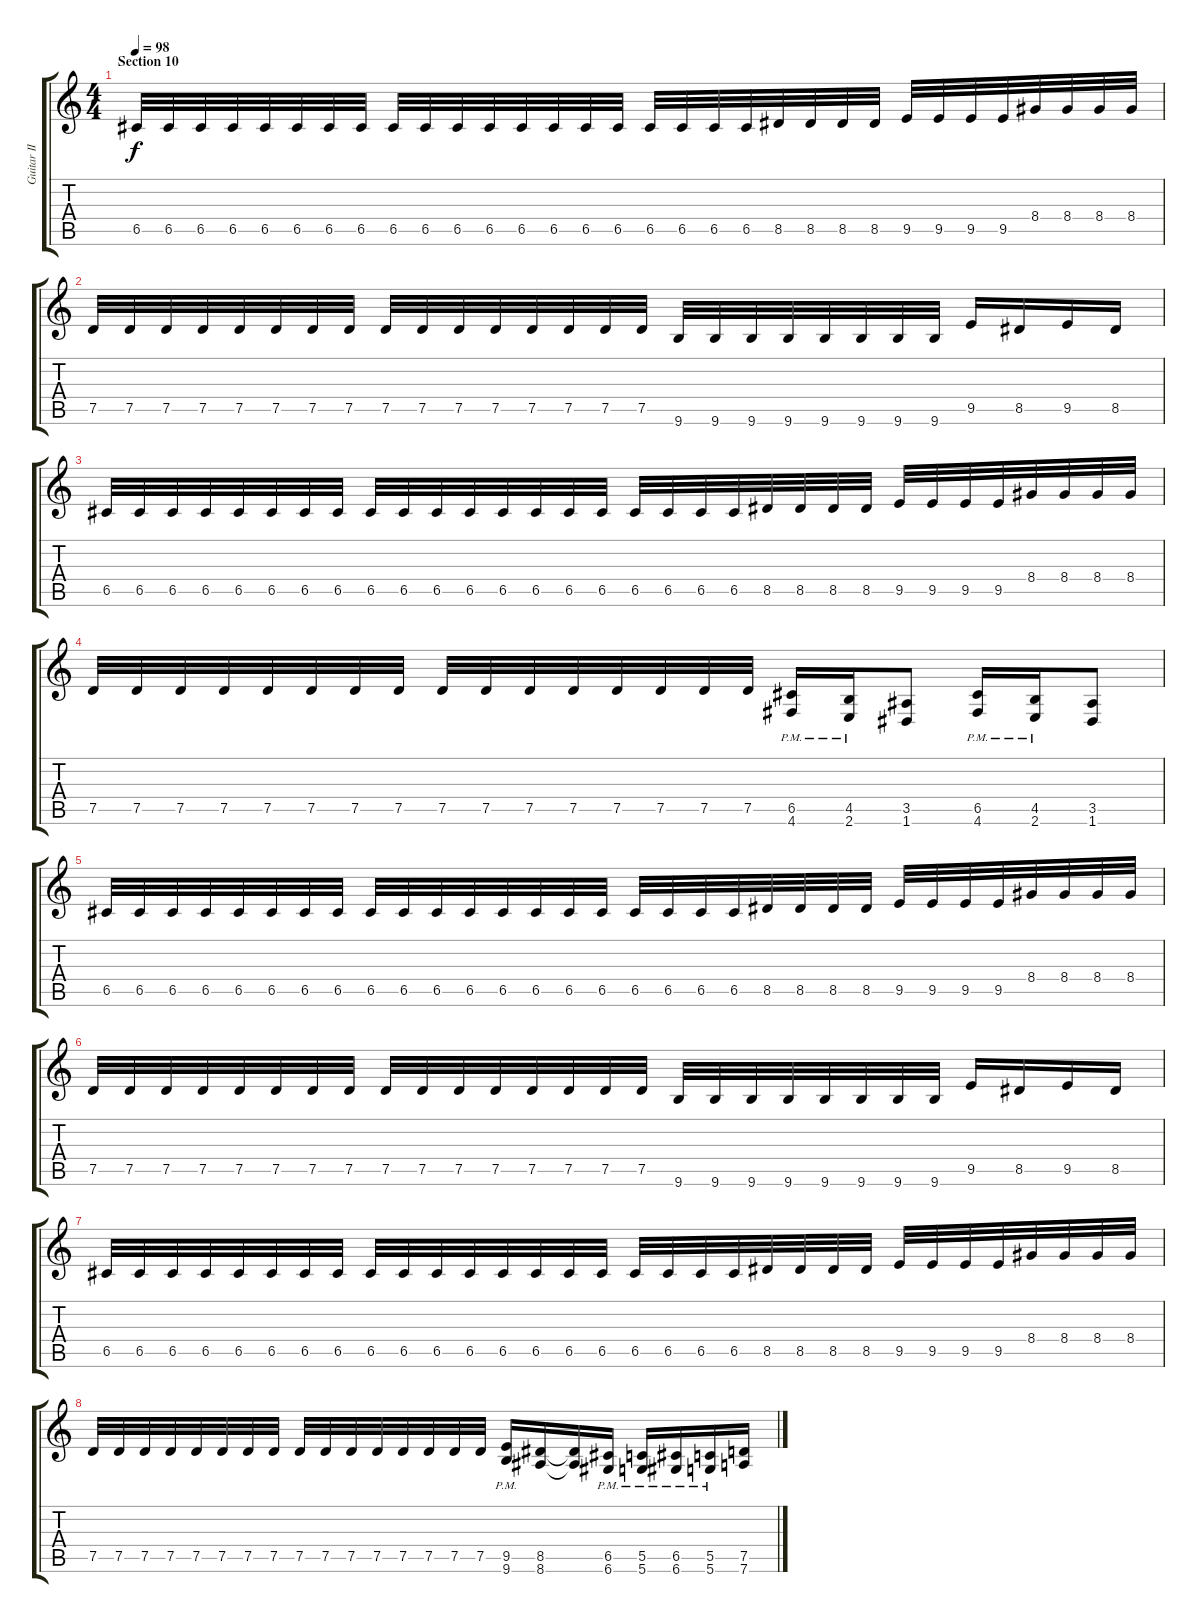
\track ("Guitar II" "Guitar II") {instrument overdrivenguitar}
\staff {score tabs}
\tuning (D4 A3 F3 C3 G2 D2) {hide}
\ts (4 4)
\section ("" "Section 10")
\tempo 98
\clef g2
\ks c
6.5.32{dy f} 6.5.32 6.5.32 6.5.32 6.5.32 6.5.32 6.5.32 6.5.32 6.5.32 6.5.32 6.5.32 6.5.32 6.5.32 6.5.32 6.5.32 6.5.32 6.5.32 6.5.32 6.5.32 6.5.32 8.5.32 8.5.32 8.5.32 8.5.32 9.5.32 9.5.32 9.5.32 9.5.32 8.4.32 8.4.32 8.4.32 8.4.32 |
7.5.32 7.5.32 7.5.32 7.5.32 7.5.32 7.5.32 7.5.32 7.5.32 7.5.32 7.5.32 7.5.32 7.5.32 7.5.32 7.5.32 7.5.32 7.5.32 9.6.32 9.6.32 9.6.32 9.6.32 9.6.32 9.6.32 9.6.32 9.6.32 9.5.16 8.5.16 9.5.16 8.5.16 |
6.5.32 6.5.32 6.5.32 6.5.32 6.5.32 6.5.32 6.5.32 6.5.32 6.5.32 6.5.32 6.5.32 6.5.32 6.5.32 6.5.32 6.5.32 6.5.32 6.5.32 6.5.32 6.5.32 6.5.32 8.5.32 8.5.32 8.5.32 8.5.32 9.5.32 9.5.32 9.5.32 9.5.32 8.4.32 8.4.32 8.4.32 8.4.32 |
7.5.32 7.5.32 7.5.32 7.5.32 7.5.32 7.5.32 7.5.32 7.5.32 7.5.32 7.5.32 7.5.32 7.5.32 7.5.32 7.5.32 7.5.32 7.5.32 (6.5{pm} 4.6{pm}).16 (4.5{pm} 2.6{pm}).16 (3.5 1.6).8 (6.5{pm} 4.6{pm}).16 (4.5{pm} 2.6{pm}).16 (3.5 1.6).8 |
6.5.32 6.5.32 6.5.32 6.5.32 6.5.32 6.5.32 6.5.32 6.5.32 6.5.32 6.5.32 6.5.32 6.5.32 6.5.32 6.5.32 6.5.32 6.5.32 6.5.32 6.5.32 6.5.32 6.5.32 8.5.32 8.5.32 8.5.32 8.5.32 9.5.32 9.5.32 9.5.32 9.5.32 8.4.32 8.4.32 8.4.32 8.4.32 |
7.5.32 7.5.32 7.5.32 7.5.32 7.5.32 7.5.32 7.5.32 7.5.32 7.5.32 7.5.32 7.5.32 7.5.32 7.5.32 7.5.32 7.5.32 7.5.32 9.6.32 9.6.32 9.6.32 9.6.32 9.6.32 9.6.32 9.6.32 9.6.32 9.5.16 8.5.16 9.5.16 8.5.16 |
6.5.32 6.5.32 6.5.32 6.5.32 6.5.32 6.5.32 6.5.32 6.5.32 6.5.32 6.5.32 6.5.32 6.5.32 6.5.32 6.5.32 6.5.32 6.5.32 6.5.32 6.5.32 6.5.32 6.5.32 8.5.32 8.5.32 8.5.32 8.5.32 9.5.32 9.5.32 9.5.32 9.5.32 8.4.32 8.4.32 8.4.32 8.4.32 |
7.5.32 7.5.32 7.5.32 7.5.32 7.5.32 7.5.32 7.5.32 7.5.32 7.5.32 7.5.32 7.5.32 7.5.32 7.5.32 7.5.32 7.5.32 7.5.32 (9.5{pm} 9.6{pm}).16 (8.5 8.6).16 (8.5{t} 8.6{t}).16 (6.5{pm} 6.6{pm}).16 (5.5{pm} 5.6{pm}).16 (6.5{pm} 6.6{pm}).16 (5.5{pm} 5.6{pm}).16 (7.5{ss} 7.6{ss}).16
